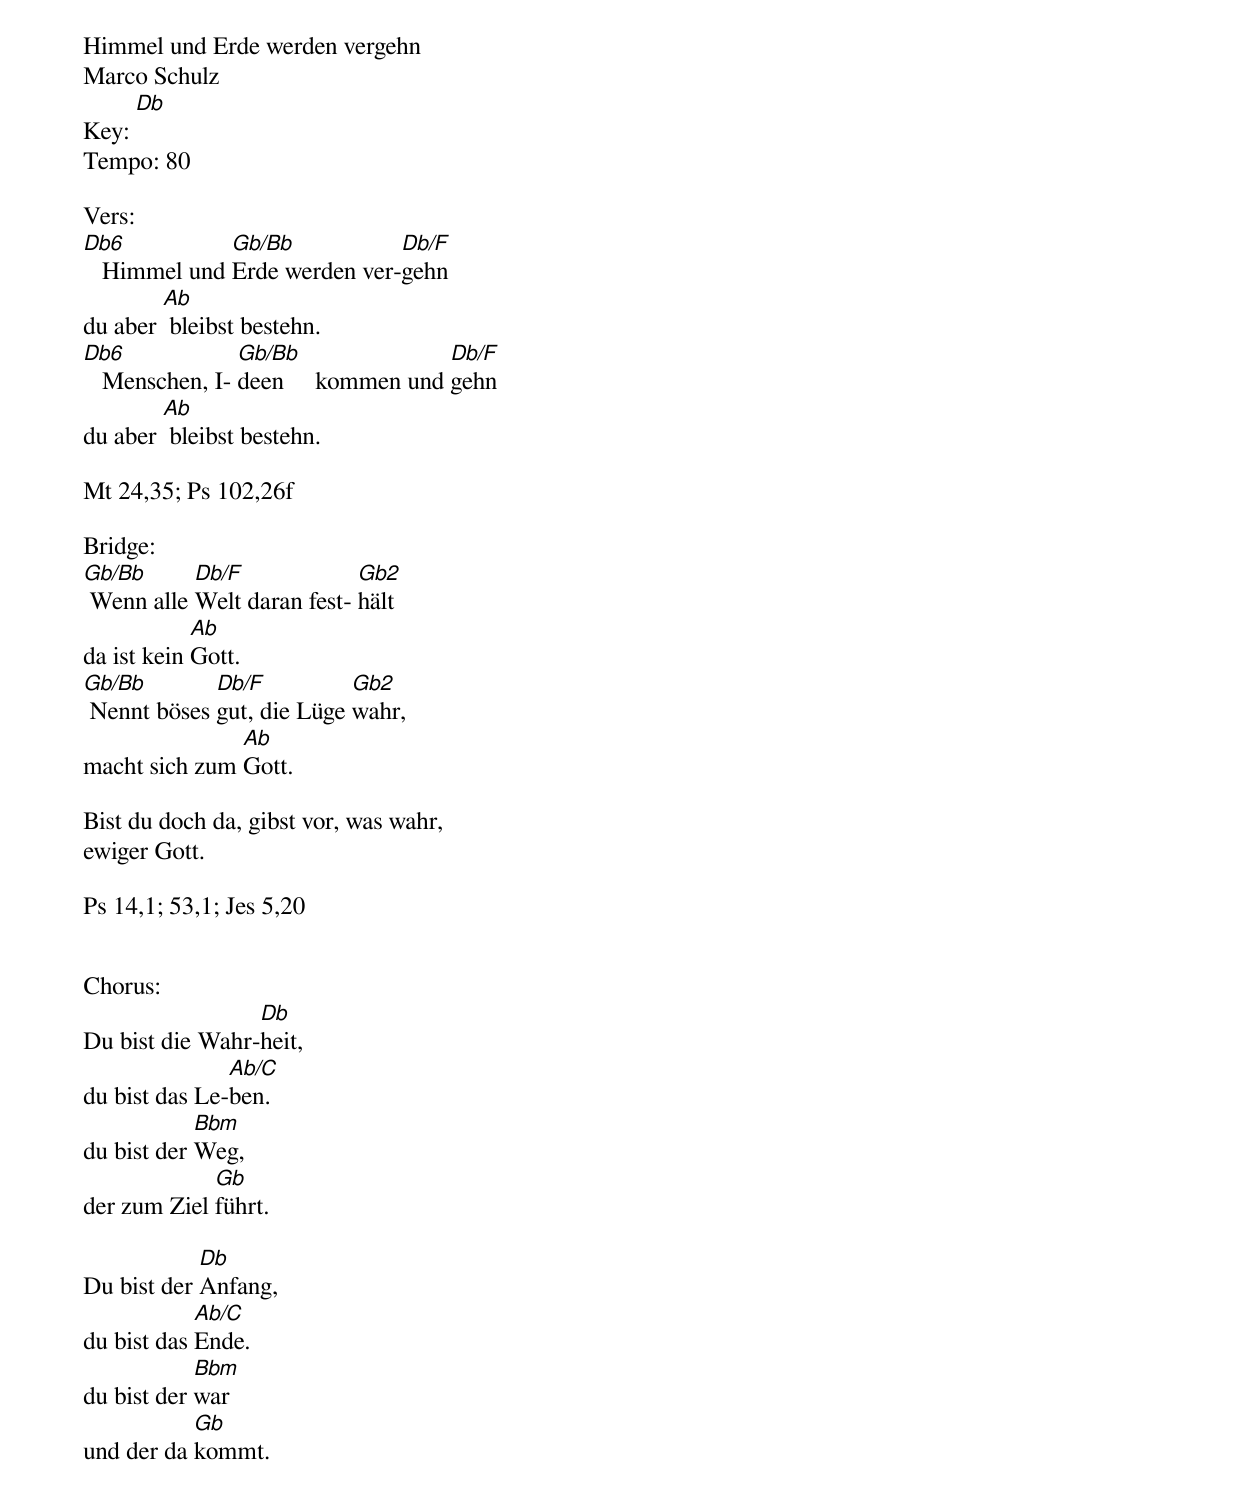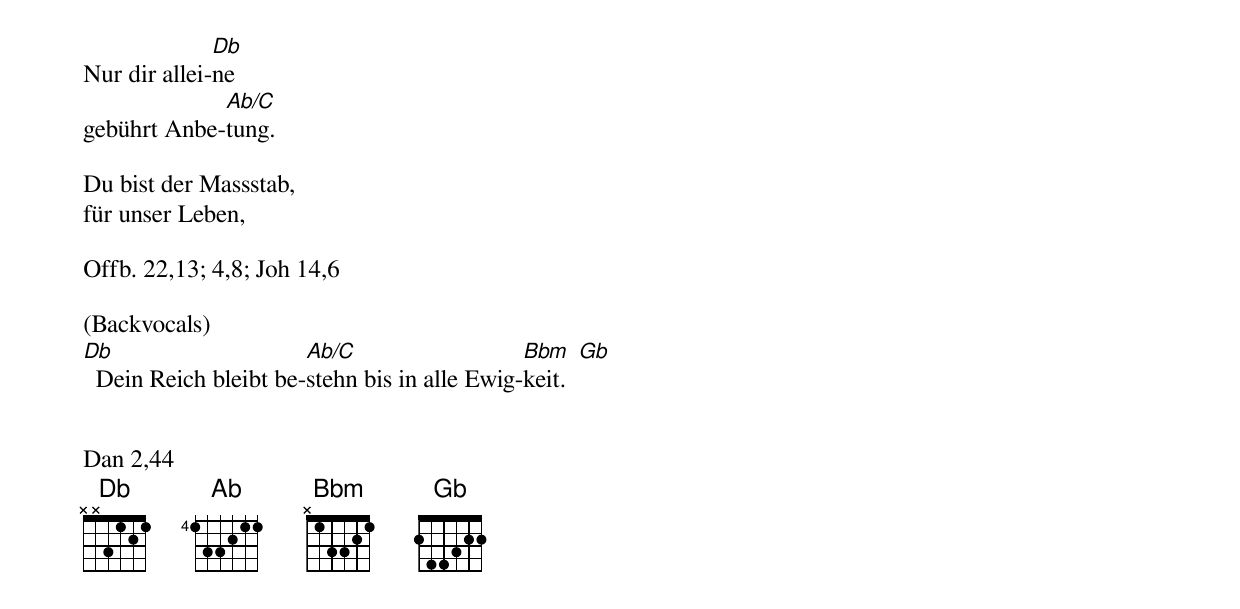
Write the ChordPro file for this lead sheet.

Himmel und Erde werden vergehn
Marco Schulz
Key: [Db]
Tempo: 80

Vers:
[Db6]   Himmel und [Gb/Bb]Erde werden ver-[Db/F]gehn
du aber [Ab] bleibst bestehn.
[Db6]   Menschen, I- [Gb/Bb]deen     kommen und [Db/F]gehn
du aber [Ab] bleibst bestehn.

Mt 24,35; Ps 102,26f

Bridge:
[Gb/Bb] Wenn alle [Db/F]Welt daran fest- [Gb2]hält
da ist kein [Ab]Gott.
[Gb/Bb] Nennt böses [Db/F]gut, die Lüge [Gb2]wahr,
macht sich zum [Ab]Gott.

Bist du doch da, gibst vor, was wahr,
ewiger Gott.

Ps 14,1; 53,1; Jes 5,20


Chorus:
Du bist die Wahr-[Db]heit,
du bist das Le-[Ab/C]ben.
du bist der [Bbm]Weg,
der zum Ziel [Gb]führt.

Du bist der [Db]Anfang,
du bist das [Ab/C]Ende.
du bist der [Bbm]war
und der da [Gb]kommt.

Nur dir allei-[Db]ne
gebührt Anbe-[Ab/C]tung.

Du bist der Massstab,
für unser Leben,

Offb. 22,13; 4,8; Joh 14,6

(Backvocals)
[Db]  Dein Reich bleibt be-[Ab/C]stehn bis in alle Ewig-[Bbm]keit.  [Gb]


Dan 2,44
